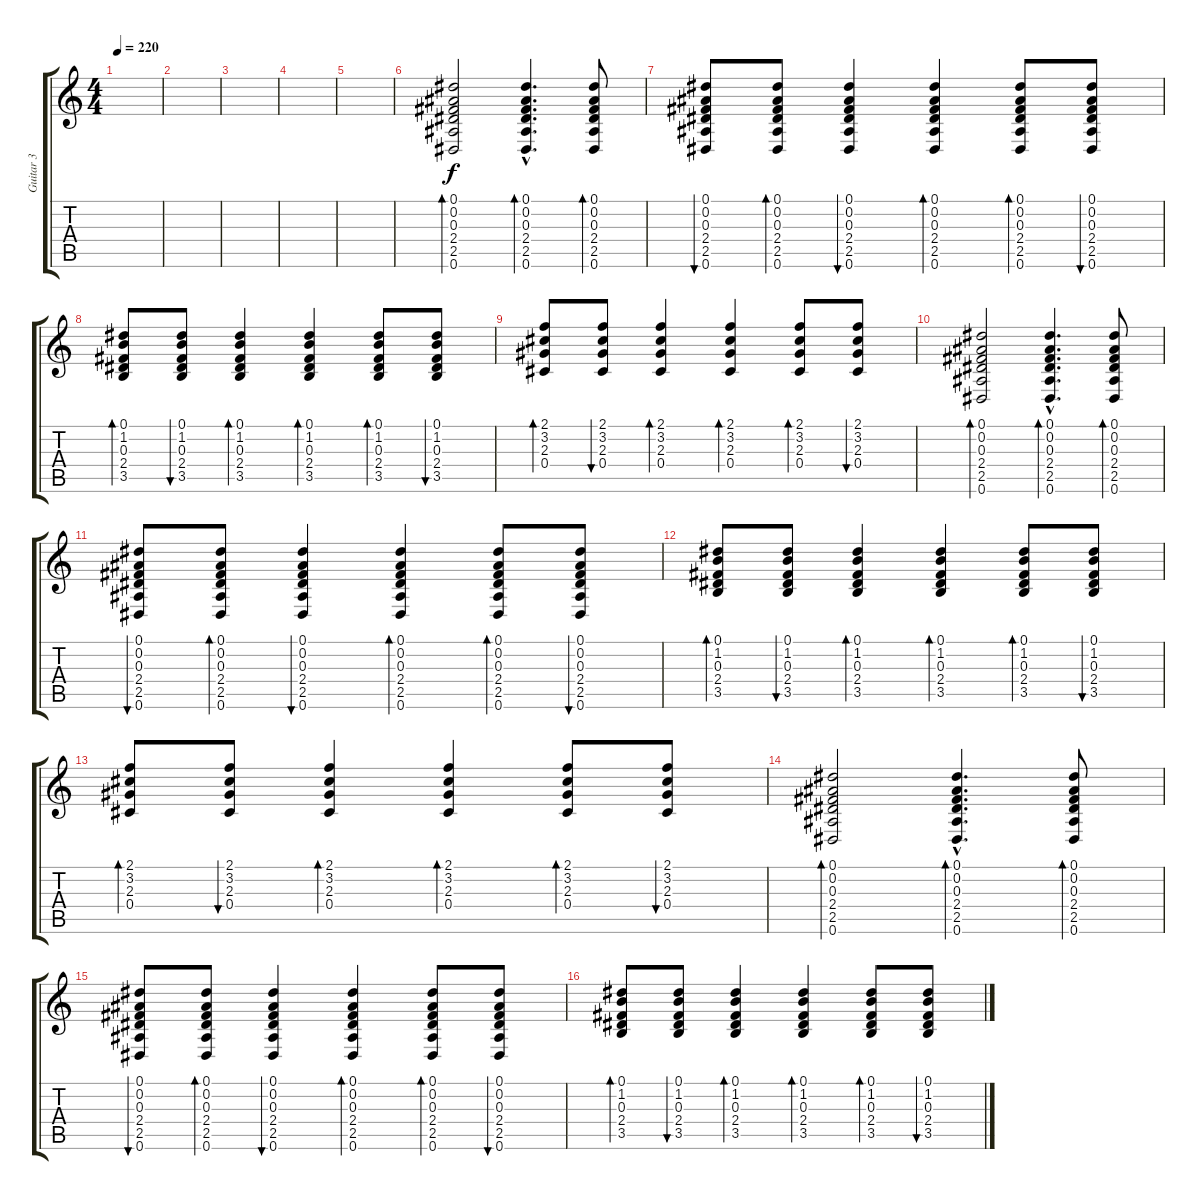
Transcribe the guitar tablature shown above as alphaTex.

\track ("Guitar 3" "Guitar 3") {instrument electricguitarclean}
\staff {score tabs}
\tuning (Eb4 Bb3 Gb3 Db3 Ab2 Eb2) {hide}
\ts (4 4)
\tempo 220
\clef g2
\ks c
|
|
|
|
|
(0.1 0.2 0.3 2.4 2.5 0.6).2{bd 30} (0.1{hac} 0.2{hac} 0.3{hac} 2.4{hac} 2.5{hac} 0.6{hac}).4{d bd 30} (0.1 0.2 0.3 2.4 2.5 0.6).8{bd 30} |
(0.1 0.2 0.3 2.4 2.5 0.6).8{bu 30} (0.1 0.2 0.3 2.4 2.5 0.6).8{bd 30} (0.1 0.2 0.3 2.4 2.5 0.6).4{bu 30} (0.1 0.2 0.3 2.4 2.5 0.6).4{bd 30} (0.1 0.2 0.3 2.4 2.5 0.6).8{bd 30} (0.1 0.2 0.3 2.4 2.5 0.6).8{bu 30} |
(0.1 1.2 0.3 2.4 3.5).8{bd 30} (0.1 1.2 0.3 2.4 3.5).8{bu 30} (0.1 1.2 0.3 2.4 3.5).4{bd 30} (0.1 1.2 0.3 2.4 3.5).4{bd 30} (0.1 1.2 0.3 2.4 3.5).8{bd 30} (0.1 1.2 0.3 2.4 3.5).8{bu 30} |
(2.1 3.2 2.3 0.4).8{bd 30} (2.1 3.2 2.3 0.4).8{bu 30} (2.1 3.2 2.3 0.4).4{bd 30} (2.1 3.2 2.3 0.4).4{bd 30} (2.1 3.2 2.3 0.4).8{bd 30} (2.1 3.2 2.3 0.4).8{bu 30} |
(0.1 0.2 0.3 2.4 2.5 0.6).2{bd 30} (0.1{hac} 0.2{hac} 0.3{hac} 2.4{hac} 2.5{hac} 0.6{hac}).4{d bd 30} (0.1 0.2 0.3 2.4 2.5 0.6).8{bd 30} |
(0.1 0.2 0.3 2.4 2.5 0.6).8{bu 30} (0.1 0.2 0.3 2.4 2.5 0.6).8{bd 30} (0.1 0.2 0.3 2.4 2.5 0.6).4{bu 30} (0.1 0.2 0.3 2.4 2.5 0.6).4{bd 30} (0.1 0.2 0.3 2.4 2.5 0.6).8{bd 30} (0.1 0.2 0.3 2.4 2.5 0.6).8{bu 30} |
(0.1 1.2 0.3 2.4 3.5).8{bd 30} (0.1 1.2 0.3 2.4 3.5).8{bu 30} (0.1 1.2 0.3 2.4 3.5).4{bd 30} (0.1 1.2 0.3 2.4 3.5).4{bd 30} (0.1 1.2 0.3 2.4 3.5).8{bd 30} (0.1 1.2 0.3 2.4 3.5).8{bu 30} |
(2.1 3.2 2.3 0.4).8{bd 30} (2.1 3.2 2.3 0.4).8{bu 30} (2.1 3.2 2.3 0.4).4{bd 30} (2.1 3.2 2.3 0.4).4{bd 30} (2.1 3.2 2.3 0.4).8{bd 30} (2.1 3.2 2.3 0.4).8{bu 30} |
(0.1 0.2 0.3 2.4 2.5 0.6).2{bd 30} (0.1{hac} 0.2{hac} 0.3{hac} 2.4{hac} 2.5{hac} 0.6{hac}).4{d bd 30} (0.1 0.2 0.3 2.4 2.5 0.6).8{bd 30} |
(0.1 0.2 0.3 2.4 2.5 0.6).8{bu 30} (0.1 0.2 0.3 2.4 2.5 0.6).8{bd 30} (0.1 0.2 0.3 2.4 2.5 0.6).4{bu 30} (0.1 0.2 0.3 2.4 2.5 0.6).4{bd 30} (0.1 0.2 0.3 2.4 2.5 0.6).8{bd 30} (0.1 0.2 0.3 2.4 2.5 0.6).8{bu 30} |
(0.1 1.2 0.3 2.4 3.5).8{bd 30} (0.1 1.2 0.3 2.4 3.5).8{bu 30} (0.1 1.2 0.3 2.4 3.5).4{bd 30} (0.1 1.2 0.3 2.4 3.5).4{bd 30} (0.1 1.2 0.3 2.4 3.5).8{bd 30} (0.1 1.2 0.3 2.4 3.5).8{bu 30}
